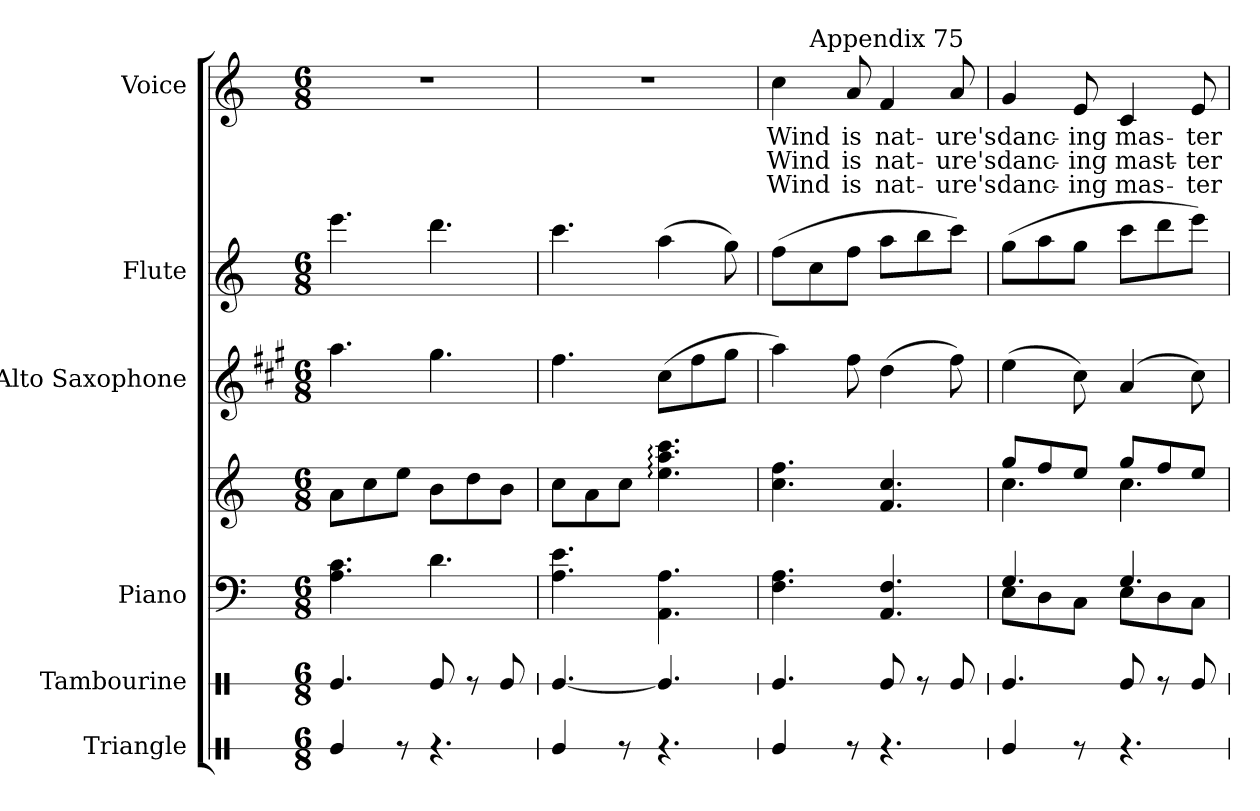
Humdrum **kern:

**kern	**kern	**kern	**kern	**kern	**kern	**kern	**text	**text	**text
*part6	*part5	*part4	*part4	*part3	*part2	*part1	*part1	*part1	*part1
*staff7	*staff6	*staff5	*staff4	*staff3	*staff2	*staff1	*staff1	*staff1	*staff1
*I"Triangle	*I"Tambourine	*I"Piano	*	*I"Alto Saxophone	*I"Flute	*I"Voice	*	*	*
*I'Tri.	*I'Tamb.	*I'Pno.	*	*I'Alto Sax.	*I'Fl.	*I'Voice	*	*	*
!!LO:PB:g=z
*stria1	*stria1	*	*	*	*	*	*	*	*
*clefX	*clefX	*clefF4	*clefG2	*clefG2	*clefG2	*clefG2	*	*	*
*	*	*	*	*ITrd5c9	*	*	*	*	*
*k[]	*k[]	*k[]	*k[]	*k[]	*k[]	*k[]	*	*	*
*C:	*C:	*C:	*C:	*C:	*C:	*C:	*	*	*
*M6/8	*M6/8	*M6/8	*M6/8	*M6/8	*M6/8	*M6/8	*	*	*
*MM147	*MM147	*MM147	*MM147	*MM147	*MM147	*MM147	*	*	*
=1	=1	=1	=1	=1	=1	=1	=1	=1	=1
!	!	!	!	!	!	!LO:N:vis=1	!	!	!
4Rei/	4.Rei/	4.Ai\ 4.ci	8ai\L	4.cci\	4.eeei\	2.r	.	.	.
.	.	.	8cci\	.	.	.	.	.	.
8r	.	.	8eei\J	.	.	.	.	.	.
4.r	8Rei/	4.di\	8bi\L	4.bi\	4.dddi\	.	.	.	.
.	8r	.	8ddi\	.	.	.	.	.	.
.	8Rei/	.	8bi\J	.	.	.	.	.	.
=2	=2	=2	=2	=2	=2	=2	=2	=2	=2
!	!	!	!	!	!	!LO:N:vis=1	!	!	!
4Rei/	[4.Rei/	4.Ai\ 4.ei	8cci\L	4.ai\	4.ccci\	2.r	.	.	.
.	.	.	8ai\	.	.	.	.	.	.
8r	.	.	8cci\J	.	.	.	.	.	.
4.r	4.Rei/]	4.AAi\ 4.Ai	4.eei\: 4.aai: 4.ccci:	(8ei\L	(4aai\	.	.	.	.
.	.	.	.	8ai\	.	.	.	.	.
.	.	.	.	8bi\J	8ggi\)	.	.	.	.
=3	=3	=3	=3	=3	=3	=3	=3	=3	=3
!	!	!	!	!	!	!LO:TX:b:cj:t=1.	!	!	!
!	!	!	!	!	!	!LO:TX:b:cj:t=2.	!	!	!
!	!	!	!	!	!	!LO:TX:b:cj:t=3.	!	!	!
!	!	!	!	!	!	!	!LO:LY:b:color=#000000	!LO:LY:b:color=#000000	!LO:LY:b:color=#000000
*	*	*	*	*	*	*^	*	*	*
4Rei/	4.Rei/	4.Fi\ 4.Ai	4.cci\ 4.ffi	4cci\)	(8ffi\L	4cci\	8ryy	Wind	Wind	Wind
!	!	!	!	!	!	!	!LO:TX:a:t=Appendix 75	!	!	!
.	.	.	.	.	8cci\	.	2ryy	.	.	.
!	!	!	!	!	!	!	!	!LO:LY:b:color=#000000	!LO:LY:b:color=#000000	!LO:LY:b:color=#000000
8r	.	.	.	8ai\	8ffi\J	8ai/	.	is	is	is
!	!	!	!	!	!	!	!	!LO:LY:b:color=#000000	!LO:LY:b:color=#000000	!LO:LY:b:color=#000000
4.r	8Rei/	4.AAi/ 4.Fi	4.fi/ 4.cci	(4fi\	8aai\L	4fi/	.	nat-	nat-	nat-
.	8r	.	.	.	8bbi\	.	.	.	.	.
!	!	!	!	!	!	!	!	!LO:LY:b:color=#000000	!LO:LY:b:color=#000000	!LO:LY:b:color=#000000
.	8Rei/	.	.	8ai\)	8ccci\J)	8ai/	8ryy	-ure's	-ure's	-ure's
*	*	*	*	*	*	*v	*v	*	*	*
=4	=4	=4	=4	=4	=4	=4	=4	=4	=4
*	*	*^	*^	*	*	*	*	*	*
*	*	*	*	*	*	*	*	*^	*	*	*
!	!	!	!	!	!	!	!	!	!	!LO:LY:b:color=#000000	!LO:LY:b:color=#000000	!LO:LY:b:color=#000000
*	*	*	*	*	*	*	*	*v	*v	*	*	*
4Rei/	4.Rei/	4.Gi/	8Ei\L	8ggi/L	4.cci\	(4gi\	(8ggi\L	4gi/	danc-	danc-	danc-
.	.	.	8Di\	8ffi/	.	.	8aai\	.	.	.	.
!	!	!	!	!	!	!	!	!	!LO:LY:b:color=#000000	!LO:LY:b:color=#000000	!LO:LY:b:color=#000000
8r	.	.	8Ci\J	8eei/J	.	8ei\)	8ggi\J	8ei/	-ing	-ing	-ing
!	!	!	!	!	!	!	!	!	!LO:LY:b:color=#000000	!LO:LY:b:color=#000000	!LO:LY:b:color=#000000
4.r	8Rei/	4.Gi/	8Ei\L	8ggi/L	4.cci\	(4ci/	8ccci\L	4ci/	mas-	mast-	mas-
.	8r	.	8Di\	8ffi/	.	.	8dddi\	.	.	.	.
!	!	!	!	!	!	!	!	!	!LO:LY:b:color=#000000	!LO:LY:b:color=#000000	!LO:LY:b:color=#000000
.	8Rei/	.	8Ci\J	8eei/J	.	8ei\)	8eeei\J)	8ei/	-ter	-ter	-ter
*	*	*v	*v	*	*	*	*	*	*	*	*
*	*	*	*v	*v	*	*	*	*	*	*
=	=	=	=	=	=	=	=	=	=
*-	*-	*-	*-	*-	*-	*-	*-	*-	*-
